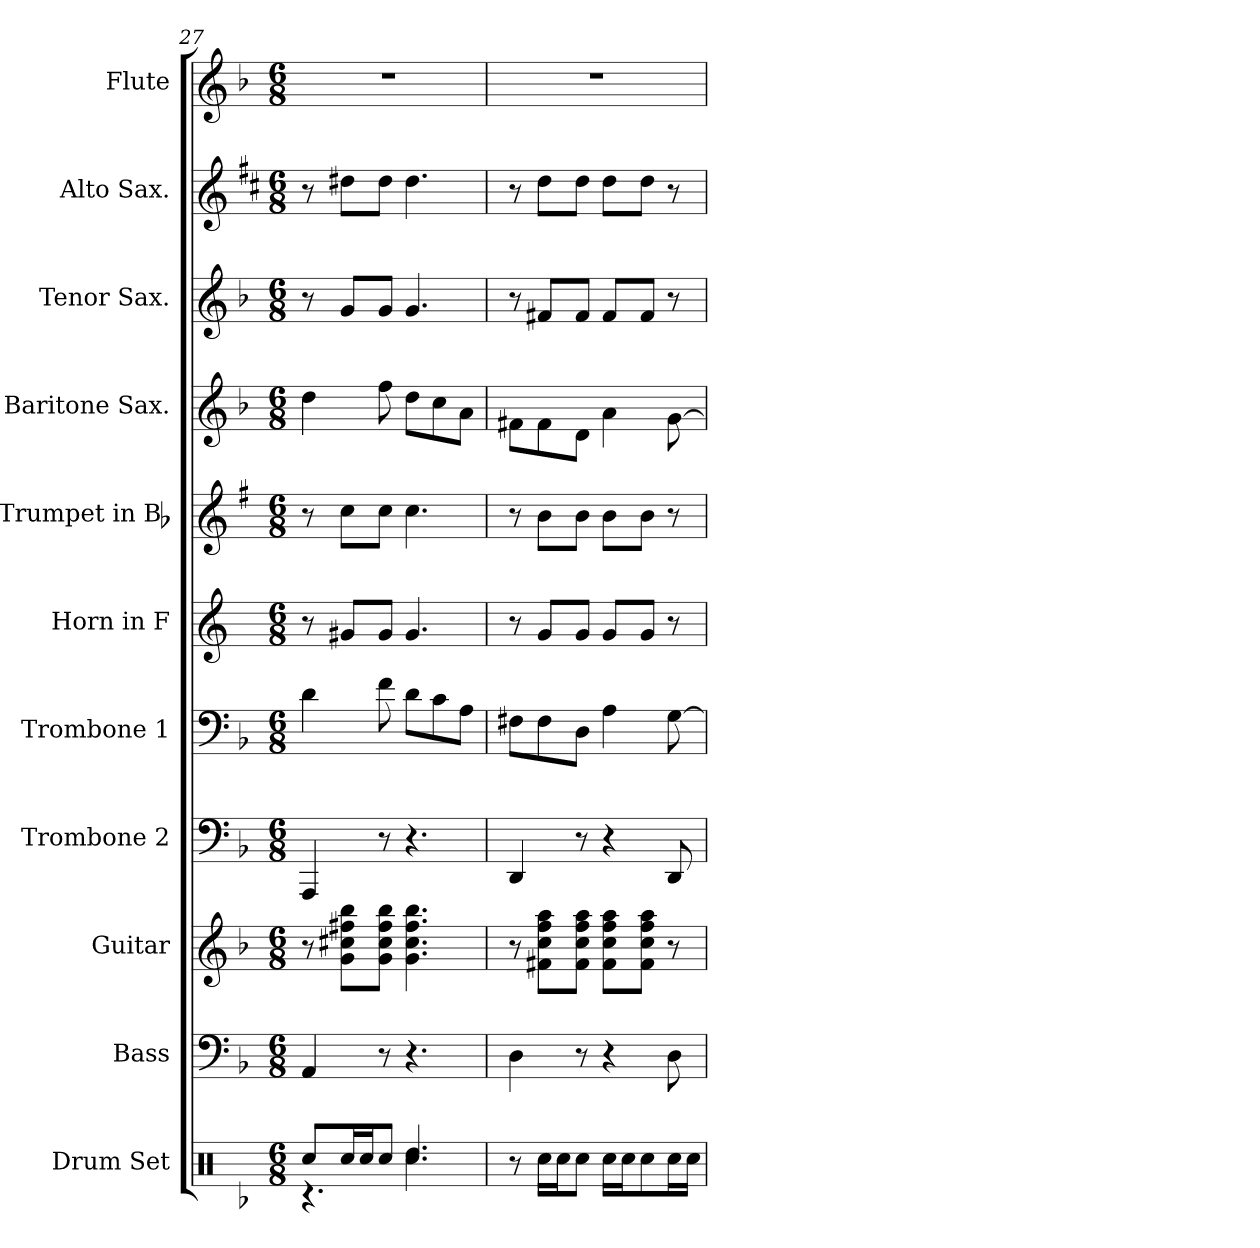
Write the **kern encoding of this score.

**kern	**kern	**kern	**kern	**kern	**kern	**kern	**kern	**kern	**kern	**kern
*part11	*part10	*part9	*part8	*part7	*part6	*part5	*part4	*part3	*part2	*part1
*staff11	*staff10	*staff9	*staff8	*staff7	*staff6	*staff5	*staff4	*staff3	*staff2	*staff1
*I"Drum Set	*I"Bass	*I"Guitar	*I"Trombone 2	*I"Trombone 1	*I"Horn in F	*I"Trumpet in Bb	*I"Baritone Sax.	*I"Tenor Sax.	*I"Alto Sax.	*I"Flute
*I'D. S.	*I'Bass	*I'Gtr.	*I'Tbn. 2	*I'Tbn. 1	*I'Hn.	*	*I'B. Sx.	*I'T. Sx.	*I'A. Sx.	*I'Fl.
!!LO:PB:g=z
*clefX	*clefF4	*clefG2	*clefF4	*clefF4	*clefG2	*clefG2	*clefG2	*clefG2	*clefG2	*clefG2
*	*ITrd7c12	*ITrd7c12	*	*	*ITrd4c7	*ITrd1c2	*ITrd12c21	*ITrd8c14	*ITrd5c9	*
*k[b-]	*k[b-]	*k[b-]	*k[b-]	*k[b-]	*k[b-]	*k[b-]	*k[b-]	*k[b-]	*k[b-]	*k[b-]
*F:	*F:	*F:	*F:	*F:	*F:	*F:	*F:	*F:	*F:	*F:
*M6/8	*M6/8	*M6/8	*M6/8	*M6/8	*M6/8	*M6/8	*M6/8	*M6/8	*M6/8	*M6/8
=27	=27	=27	=27	=27	=27	=27	=27	=27	=27	=27
!LO:N:head=solid	!	!	!	!	!	!	!	!	!	!
*^	*	*	*	*	*	*	*	*	*	*
8Rcc/L	4.rc	4AAA/	8r	4AAA/	4d\	8r	8r	4d\	8r	8r	2.r
!LO:N:head=solid	!	!	!	!	!	!	!	!	!	!	!
16Rcc/L	.	.	8G\ 8c#X\ 8f#X\ 8b-\L	.	.	8c#X/L	8b-\L	.	8G/L	8f#X\L	.
!LO:N:head=solid	!	!	!	!	!	!	!	!	!	!	!
16Rcc/J	.	.	.	.	.	.	.	.	.	.	.
!LO:N:head=solid	!	!	!	!	!	!	!	!	!	!	!
8Rcc/J	.	8r	8G\ 8c#\ 8f#\ 8b-\J	8r	8f\	8c#/J	8b-\J	8f\	8G/J	8f#\J	.
4.Rcc/	4.Rdd\	4.r	4.G\ 4.c#\ 4.f#\ 4.b-\	4.r	8d\L	4.c#/	4.b-\	8d\L	4.G/	4.f#\	.
.	.	.	.	.	8c\	.	.	8c\	.	.	.
.	.	.	.	.	8A\J	.	.	8A\J	.	.	.
*v	*v	*	*	*	*	*	*	*	*	*	*
=28	=28	=28	=28	=28	=28	=28	=28	=28	=28	=28
8r	4DD\	8r	4DD/	8F#X\L	8r	8r	8F#X\L	8r	8r	2.r
!LO:N:head=solid	!	!	!	!	!	!	!	!	!	!
16Rcc\LL	.	8F#X\ 8c\ 8f\ 8a\L	.	8F#\	8c/L	8a\L	8F#\	8F#X/L	8f\L	.
!LO:N:head=solid	!	!	!	!	!	!	!	!	!	!
16Rcc\J	.	.	.	.	.	.	.	.	.	.
!LO:N:head=solid	!	!	!	!	!	!	!	!	!	!
8Rcc\J	8r	8F#\ 8c\ 8f\ 8a\J	8r	8D\J	8c/J	8a\J	8D\J	8F#/J	8f\J	.
!LO:N:head=solid	!	!	!	!	!	!	!	!	!	!
16Rcc\LL	4r	8F#\ 8c\ 8f\ 8a\L	4r	4A\	8c/L	8a\L	4A\	8F#/L	8f\L	.
!LO:N:head=solid	!	!	!	!	!	!	!	!	!	!
16Rcc\J	.	.	.	.	.	.	.	.	.	.
!LO:N:head=solid	!	!	!	!	!	!	!	!	!	!
8Rcc\	.	8F#\ 8c\ 8f\ 8a\J	.	.	8c/J	8a\J	.	8F#/J	8f\J	.
!LO:N:head=solid	!	!	!	!	!	!	!	!	!	!
16Rcc\L	8DD\	8r	8DD/	[8G\	8r	8r	[8G\	8r	8r	.
!LO:N:head=solid	!	!	!	!	!	!	!	!	!	!
16Rcc\JJ	.	.	.	.	.	.	.	.	.	.
=	=	=	=	=	=	=	=	=	=	=
*-	*-	*-	*-	*-	*-	*-	*-	*-	*-	*-
